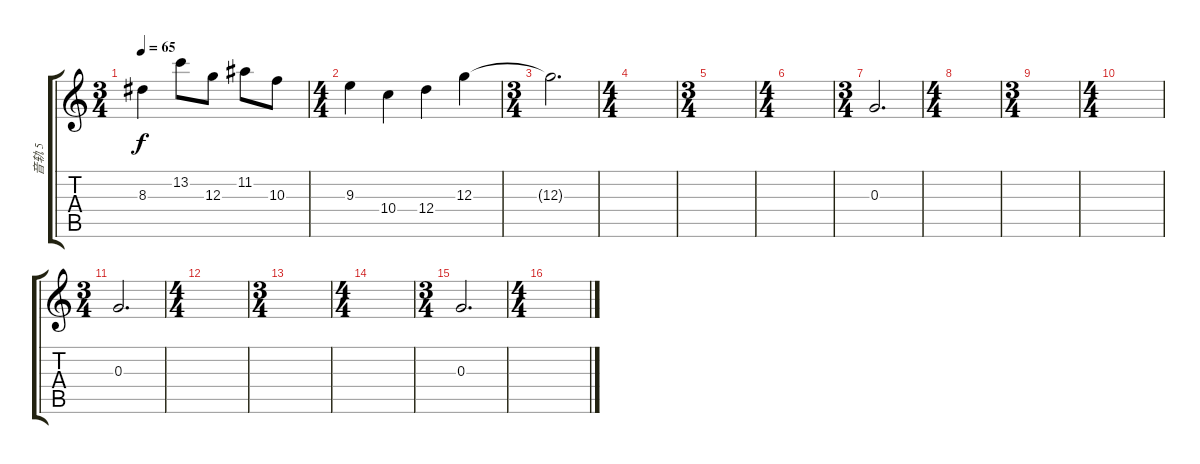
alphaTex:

\track ("音轨 5" "音轨 5") {instrument electricguitarjazz}
\staff {score tabs}
\tuning (E4 B3 G3 D3 A2 E2) {hide}
\ts (3 4)
\tempo 65
\clef g2
\ks c
8.3{t}.4{dy f} 13.2.8 12.3.8 11.2.8 10.3.8 |
\ts (4 4)
9.3.4 10.4.4 12.4.4 12.3.4 |
\ts (3 4)
12.3{t}.2{d} |
\ts (4 4)
|
\ts (3 4)
|
\ts (4 4)
|
\ts (3 4)
0.3.2{d} |
\ts (4 4)
|
\ts (3 4)
|
\ts (4 4)
|
\ts (3 4)
0.3.2{d} |
\ts (4 4)
|
\ts (3 4)
|
\ts (4 4)
|
\ts (3 4)
0.3.2{d} |
\ts (4 4)
